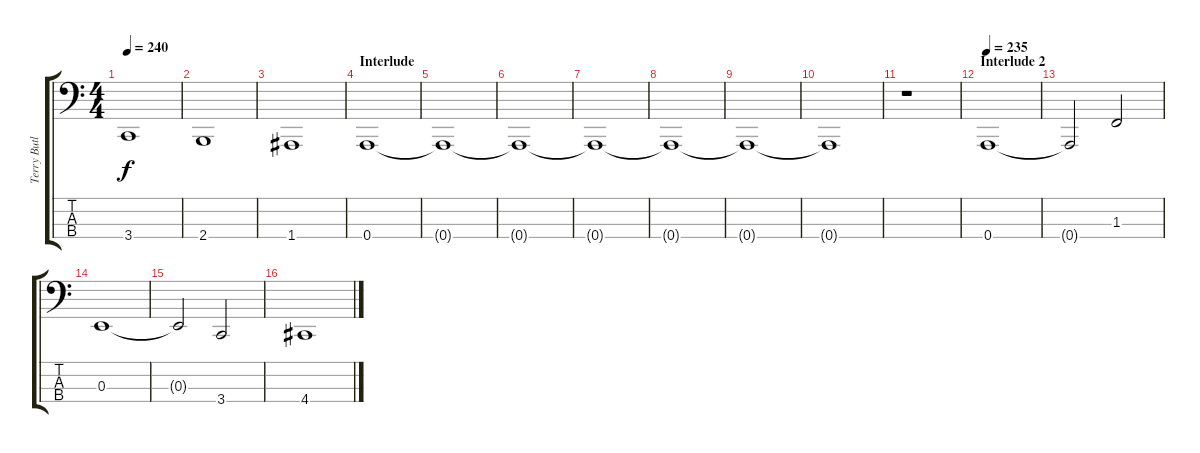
\track ("Terry Butler - Bass" "Terry Butl") {instrument fretlessbass}
\staff {score tabs}
\tuning (D2 A1 E1 A0) {hide}
\ts (4 4)
\tempo 240
\clef f4
\ks c
3.4.1{dy f} |
2.4.1 |
1.4.1 |
\section ("" "Interlude")
0.4.1 |
0.4{t}.1 |
0.4{t}.1 |
0.4{t}.1 |
0.4{t}.1 |
0.4{t}.1 |
0.4{t}.1 |
r.1 |
\section ("" "Interlude 2")
\tempo 235
0.4.1{volume 16 balance 8 instrument electricbasspick} |
0.4{t}.2 1.3.2 |
0.3.1 |
0.3{t}.2 3.4.2 |
4.4.1
